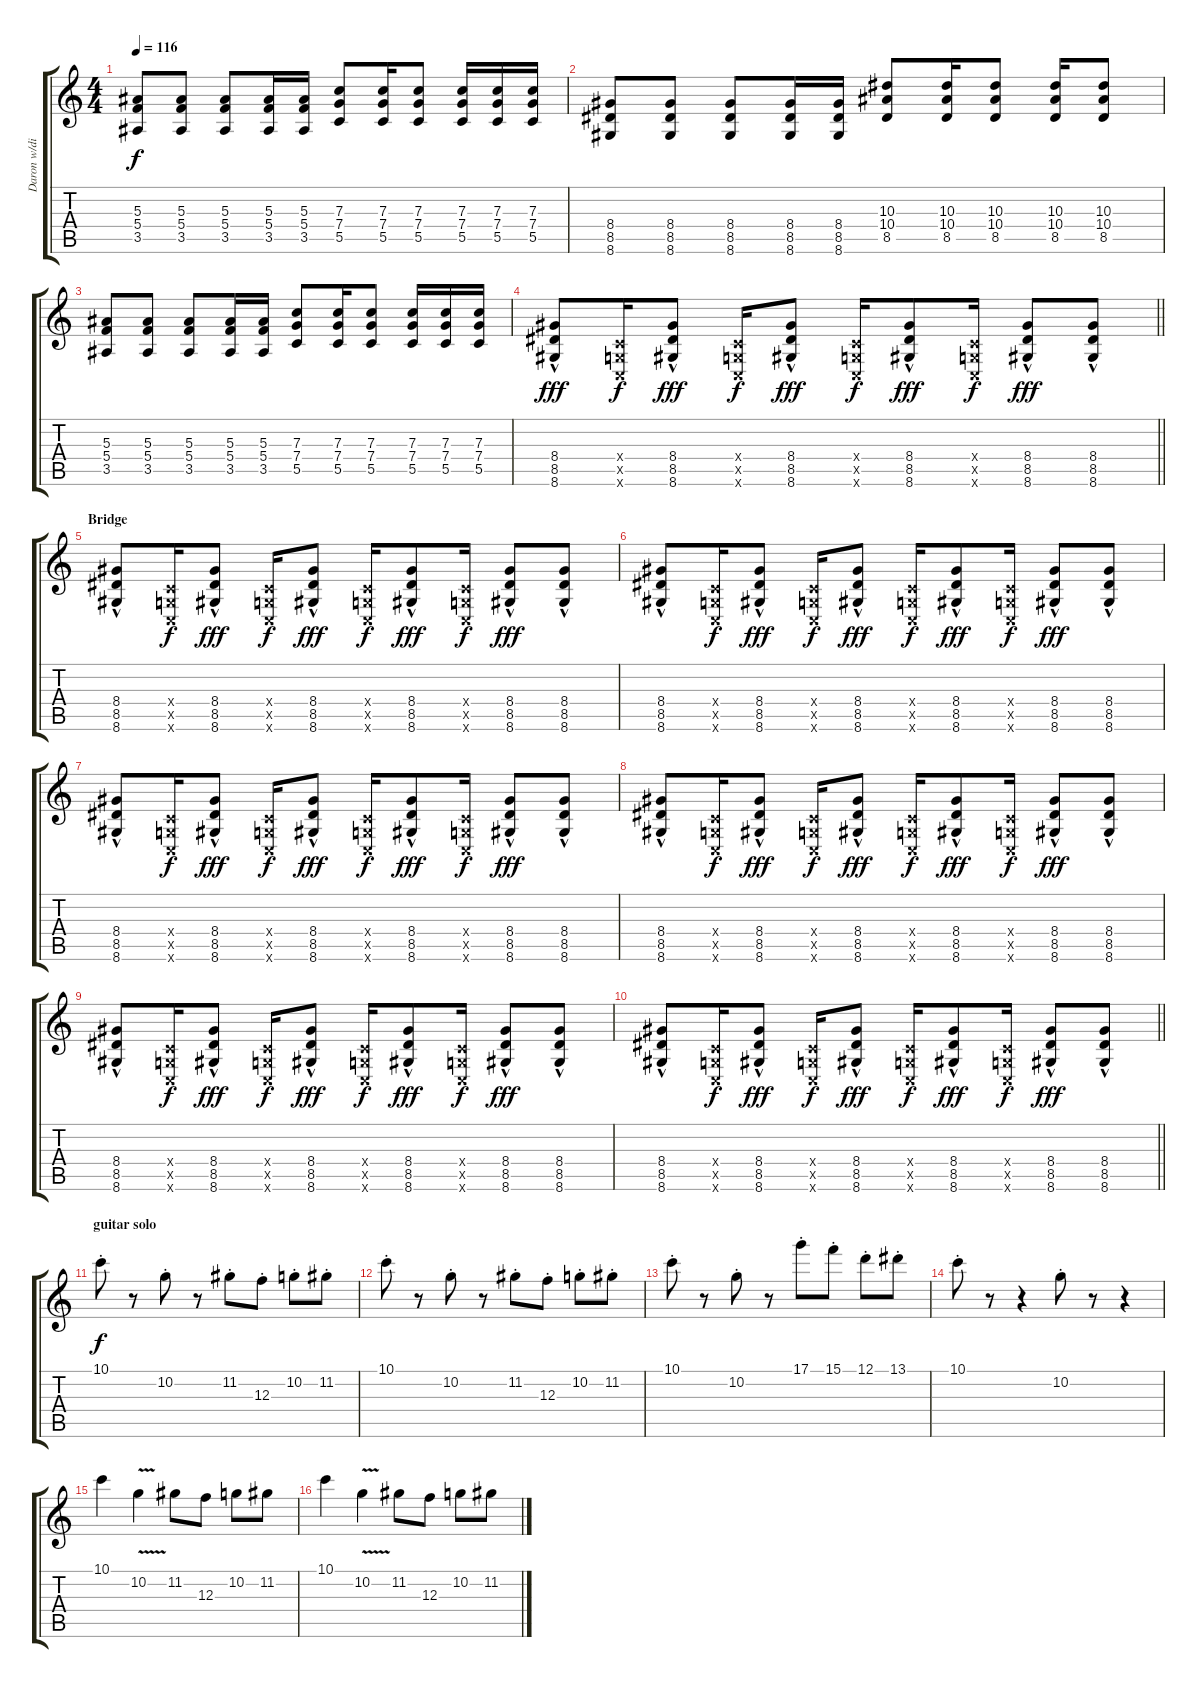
\track ("Daron w/distortion" "Daron w/di") {instrument overdrivenguitar}
\staff {score tabs}
\tuning (D4 A3 F3 C3 G2 C2) {hide}
\ts (4 4)
\tempo 116
\clef g2
\ks c
(5.3 5.4 3.5).8{dy f} (5.3 5.4 3.5).8 (5.3 5.4 3.5).8 (5.3 5.4 3.5).16 (5.3 5.4 3.5).16 (7.3 7.4 5.5).8 (7.3 7.4 5.5).16 (7.3 7.4 5.5).8 (7.3 7.4 5.5).16 (7.3 7.4 5.5).16 (7.3 7.4 5.5).16 |
(8.4 8.5 8.6).8 (8.4 8.5 8.6).8 (8.4 8.5 8.6).8 (8.4 8.5 8.6).16 (8.4 8.5 8.6).16 (10.3 10.4 8.5).8 (10.3 10.4 8.5).16 (10.3 10.4 8.5).8 (10.3 10.4 8.5).16 (10.3 10.4 8.5).8 |
(5.3 5.4 3.5).8 (5.3 5.4 3.5).8 (5.3 5.4 3.5).8 (5.3 5.4 3.5).16 (5.3 5.4 3.5).16 (7.3 7.4 5.5).8 (7.3 7.4 5.5).16 (7.3 7.4 5.5).8 (7.3 7.4 5.5).16 (7.3 7.4 5.5).16 (7.3 7.4 5.5).16 |
\barLineRight lightlight
(8.4{hac} 8.5{hac} 8.6{hac}).8{dy fff} (0.4{x} 0.5{x} 0.6{x}).16{dy f} (8.4 8.5{hac} 8.6).8{dy fff} (0.4{x} 0.5{x} 0.6{x}).16{dy f} (8.4 8.5{hac} 8.6).8{dy fff} (0.4{x} 0.5{x} 0.6{x}).16{dy f} (8.4 8.5{hac} 8.6).8{dy fff} (0.4{x} 0.5{x} 0.6{x}).16{dy f} (8.4 8.5{hac} 8.6).8{dy fff} (8.4 8.5{hac} 8.6).8 |
\section ("" "Bridge")
(8.4{hac} 8.5{hac} 8.6{hac}).8 (0.4{x} 0.5{x} 0.6{x}).16{dy f} (8.4 8.5{hac} 8.6).8{dy fff} (0.4{x} 0.5{x} 0.6{x}).16{dy f} (8.4 8.5{hac} 8.6).8{dy fff} (0.4{x} 0.5{x} 0.6{x}).16{dy f} (8.4 8.5{hac} 8.6).8{dy fff} (0.4{x} 0.5{x} 0.6{x}).16{dy f} (8.4 8.5{hac} 8.6).8{dy fff} (8.4 8.5{hac} 8.6).8 |
(8.4{hac} 8.5{hac} 8.6{hac}).8 (0.4{x} 0.5{x} 0.6{x}).16{dy f} (8.4 8.5{hac} 8.6).8{dy fff} (0.4{x} 0.5{x} 0.6{x}).16{dy f} (8.4 8.5{hac} 8.6).8{dy fff} (0.4{x} 0.5{x} 0.6{x}).16{dy f} (8.4 8.5{hac} 8.6).8{dy fff} (0.4{x} 0.5{x} 0.6{x}).16{dy f} (8.4 8.5{hac} 8.6).8{dy fff} (8.4 8.5{hac} 8.6).8 |
(8.4{hac} 8.5{hac} 8.6{hac}).8 (0.4{x} 0.5{x} 0.6{x}).16{dy f} (8.4 8.5{hac} 8.6).8{dy fff} (0.4{x} 0.5{x} 0.6{x}).16{dy f} (8.4 8.5{hac} 8.6).8{dy fff} (0.4{x} 0.5{x} 0.6{x}).16{dy f} (8.4 8.5{hac} 8.6).8{dy fff} (0.4{x} 0.5{x} 0.6{x}).16{dy f} (8.4 8.5{hac} 8.6).8{dy fff} (8.4 8.5{hac} 8.6).8 |
(8.4{hac} 8.5{hac} 8.6{hac}).8 (0.4{x} 0.5{x} 0.6{x}).16{dy f} (8.4 8.5{hac} 8.6).8{dy fff} (0.4{x} 0.5{x} 0.6{x}).16{dy f} (8.4 8.5{hac} 8.6).8{dy fff} (0.4{x} 0.5{x} 0.6{x}).16{dy f} (8.4 8.5{hac} 8.6).8{dy fff} (0.4{x} 0.5{x} 0.6{x}).16{dy f} (8.4 8.5{hac} 8.6).8{dy fff} (8.4 8.5{hac} 8.6).8 |
(8.4{hac} 8.5{hac} 8.6{hac}).8 (0.4{x} 0.5{x} 0.6{x}).16{dy f} (8.4 8.5{hac} 8.6).8{dy fff} (0.4{x} 0.5{x} 0.6{x}).16{dy f} (8.4 8.5{hac} 8.6).8{dy fff} (0.4{x} 0.5{x} 0.6{x}).16{dy f} (8.4 8.5{hac} 8.6).8{dy fff} (0.4{x} 0.5{x} 0.6{x}).16{dy f} (8.4 8.5{hac} 8.6).8{dy fff} (8.4 8.5{hac} 8.6).8 |
\barLineRight lightlight
(8.4{hac} 8.5{hac} 8.6{hac}).8 (0.4{x} 0.5{x} 0.6{x}).16{dy f} (8.4 8.5{hac} 8.6).8{dy fff} (0.4{x} 0.5{x} 0.6{x}).16{dy f} (8.4 8.5{hac} 8.6).8{dy fff} (0.4{x} 0.5{x} 0.6{x}).16{dy f} (8.4 8.5{hac} 8.6).8{dy fff} (0.4{x} 0.5{x} 0.6{x}).16{dy f} (8.4 8.5{hac} 8.6).8{dy fff} (8.4 8.5{hac} 8.6).8 |
\section ("" "guitar solo")
10.1{st}.8{dy f} r.8 10.2{st}.8 r.8 11.2{st}.8 12.3{st}.8 10.2{st}.8 11.2{st}.8 |
10.1{st}.8 r.8 10.2{st}.8 r.8 11.2{st}.8 12.3{st}.8 10.2{st}.8 11.2{st}.8 |
10.1{st}.8 r.8 10.2{st}.8 r.8 17.1{st}.8 15.1{st}.8 12.1{st}.8 13.1{st}.8 |
10.1{st}.8 r.8 r.4 10.2{st}.8 r.8 r.4 |
10.1.4 10.2{v}.4 11.2.8 12.3.8 10.2.8 11.2.8 |
10.1.4 10.2{v}.4 11.2.8 12.3.8 10.2.8 11.2.8
